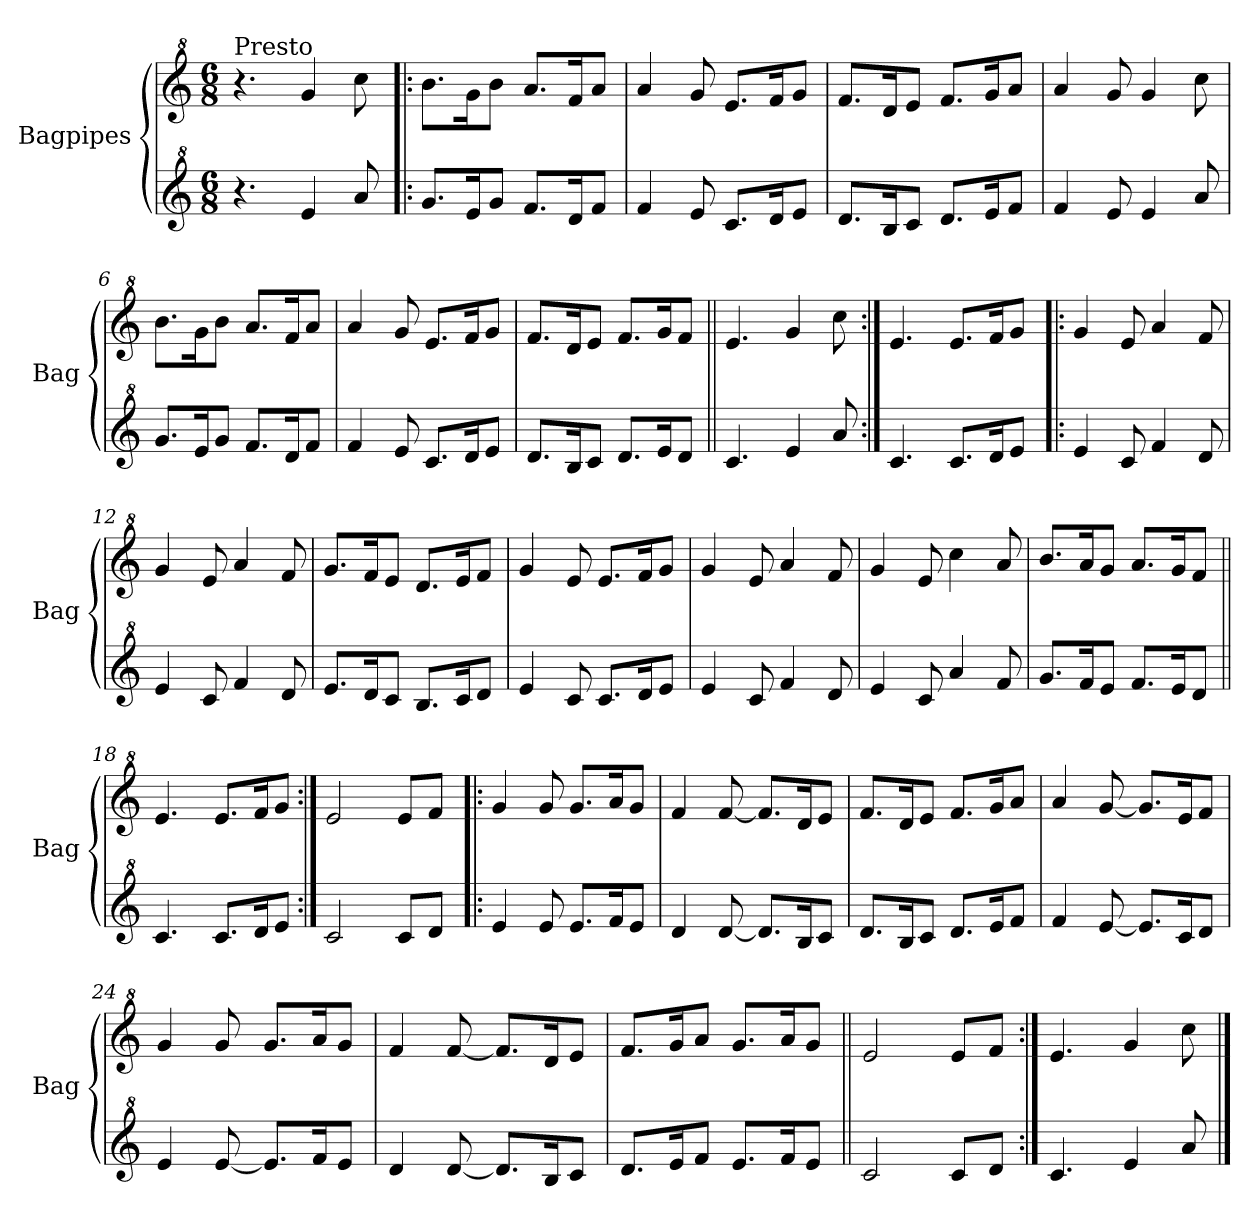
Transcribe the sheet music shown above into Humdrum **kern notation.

**kern	**kern
*part2	*part1
*staff2	*staff1
*I"Bagpipes	*I"Bagpipes
*I'Bag	*I'Bag
*clefG^2	*clefG^2
*k[]	*k[]
*C:	*C:
*M6/8	*M6/8
=1	=1
!	!LO:TX:a:t=Presto
4.r	4.r
4ee/	4gg/
8aa/	8ccc\
=2!|:	=2!|:
8.gg/L	8.bb\L
16ee/K	16gg\K
8gg/J	8bb\J
8.ff/L	8.aa/L
16dd/K	16ff/K
8ff/J	8aa/J
=3	=3
4ff/	4aa/
8ee/	8gg/
8.cc/L	8.ee/L
16dd/K	16ff/K
8ee/J	8gg/J
=4	=4
8.dd/L	8.ff/L
16b/K	16dd/K
8cc/J	8ee/J
8.dd/L	8.ff/L
16ee/K	16gg/K
8ff/J	8aa/J
=5	=5
4ff/	4aa/
8ee/	8gg/
4ee/	4gg/
8aa/	8ccc\
=6	=6
8.gg/L	8.bb\L
16ee/K	16gg\K
8gg/J	8bb\J
8.ff/L	8.aa/L
16dd/K	16ff/K
8ff/J	8aa/J
=7	=7
4ff/	4aa/
8ee/	8gg/
8.cc/L	8.ee/L
16dd/K	16ff/K
8ee/J	8gg/J
!!LO:LB:g=z
=8	=8
8.dd/L	8.ff/L
16b/K	16dd/K
8cc/J	8ee/J
8.dd/L	8.ff/L
16ee/K	16gg/K
8dd/J	8ff/J
=9||	=9||
4.cc/	4.ee/
4ee/	4gg/
8aa/	8ccc\
=10:|!	=10:|!
4.cc/	4.ee/
8.cc/L	8.ee/L
16dd/K	16ff/K
8ee/J	8gg/J
=11!|:	=11!|:
4ee/	4gg/
8cc/	8ee/
4ff/	4aa/
8dd/	8ff/
=12	=12
4ee/	4gg/
8cc/	8ee/
4ff/	4aa/
8dd/	8ff/
=13	=13
8.ee/L	8.gg/L
16dd/K	16ff/K
8cc/J	8ee/J
8.b/L	8.dd/L
16cc/K	16ee/K
8dd/J	8ff/J
=14	=14
4ee/	4gg/
8cc/	8ee/
8.cc/L	8.ee/L
16dd/K	16ff/K
8ee/J	8gg/J
!!LO:LB:g=z
=15	=15
4ee/	4gg/
8cc/	8ee/
4ff/	4aa/
8dd/	8ff/
=16	=16
4ee/	4gg/
8cc/	8ee/
4aa/	4ccc\
8ff/	8aa/
=17	=17
8.gg/L	8.bb/L
16ff/K	16aa/K
8ee/J	8gg/J
8.ff/L	8.aa/L
16ee/K	16gg/K
8dd/J	8ff/J
=18||	=18||
4.cc/	4.ee/
8.cc/L	8.ee/L
16dd/K	16ff/K
8ee/J	8gg/J
=19:|!	=19:|!
2cc/	2ee/
8cc/L	8ee/L
8dd/J	8ff/J
=20!|:	=20!|:
4ee/	4gg/
8ee/	8gg/
8.ee/L	8.gg/L
16ff/K	16aa/K
8ee/J	8gg/J
=21	=21
4dd/	4ff/
[8dd/	[8ff/
8.dd/L]	8.ff/L]
16b/K	16dd/K
8cc/J	8ee/J
!!LO:LB:g=z
=22	=22
8.dd/L	8.ff/L
16b/K	16dd/K
8cc/J	8ee/J
8.dd/L	8.ff/L
16ee/K	16gg/K
8ff/J	8aa/J
=23	=23
4ff/	4aa/
[8ee/	[8gg/
8.ee/L]	8.gg/L]
16cc/K	16ee/K
8dd/J	8ff/J
=24	=24
4ee/	4gg/
[8ee/	8gg/
8.ee/L]	8.gg/L
16ff/K	16aa/K
8ee/J	8gg/J
=25	=25
4dd/	4ff/
[8dd/	[8ff/
8.dd/L]	8.ff/L]
16b/K	16dd/K
8cc/J	8ee/J
=26	=26
8.dd/L	8.ff/L
16ee/K	16gg/K
8ff/J	8aa/J
8.ee/L	8.gg/L
16ff/K	16aa/K
8ee/J	8gg/J
=27||	=27||
2cc/	2ee/
8cc/L	8ee/L
8dd/J	8ff/J
=28:|!	=28:|!
4.cc/	4.ee/
4ee/	4gg/
8aa/	8ccc\
==	==
*-	*-
